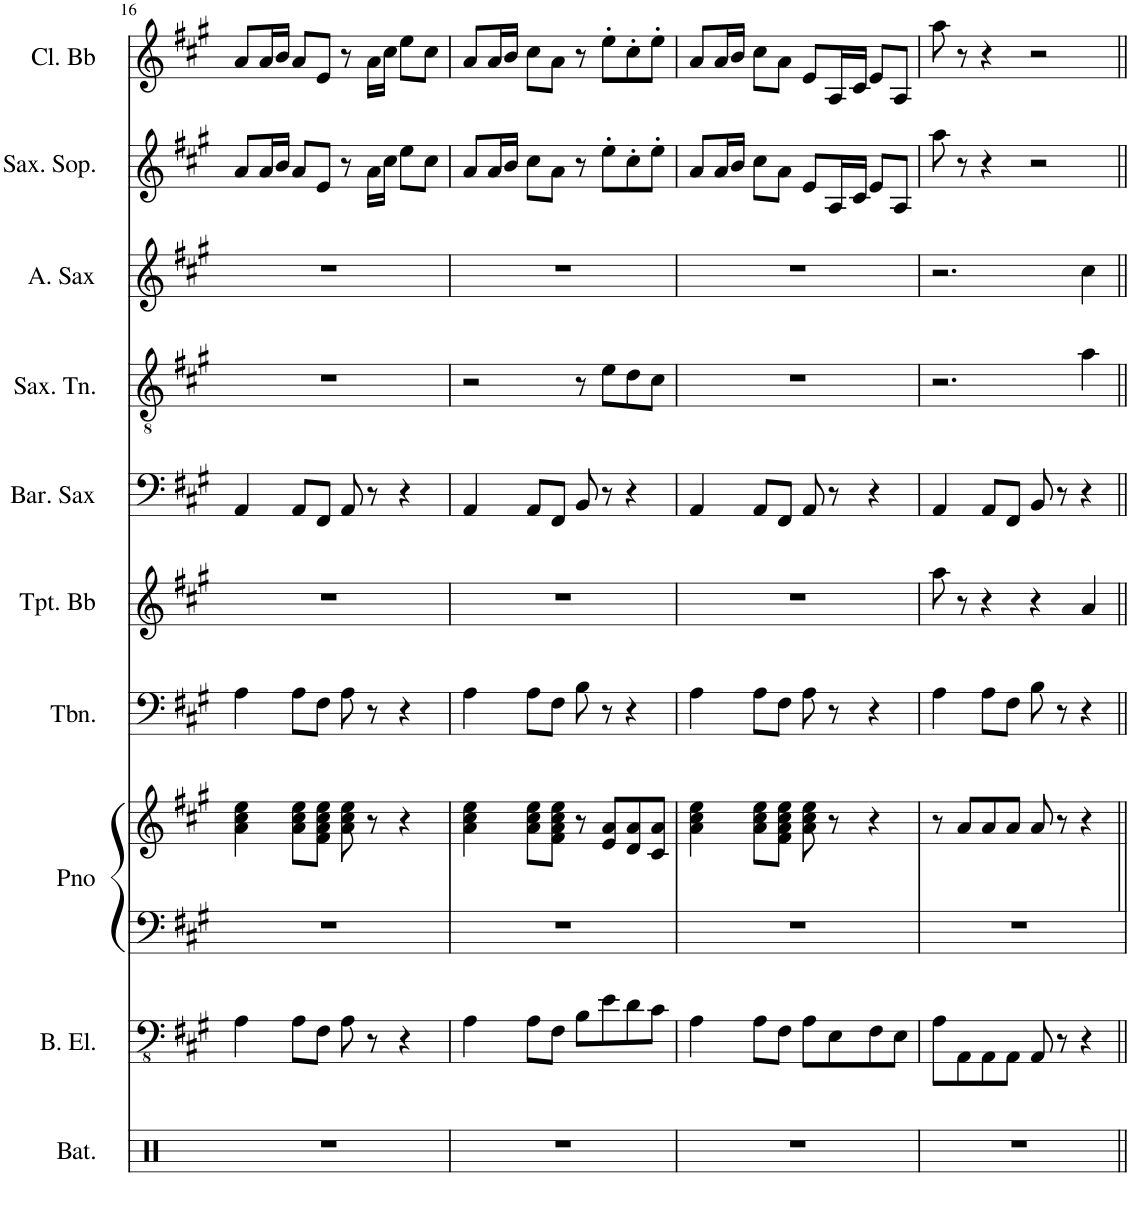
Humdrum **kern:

**kern	**kern	**kern	**kern	**kern	**kern	**kern	**kern	**kern	**kern	**kern
*part10	*part9	*part8	*part8	*part7	*part6	*part5	*part4	*part3	*part2	*part1
*staff11	*staff10	*staff9	*staff8	*staff7	*staff6	*staff5	*staff4	*staff3	*staff2	*staff1
*I"Bateria	*I"Baixo elétrico	*I"Piano	*	*I"Trombone	*I"Trompete Bb	*I"Saxofone barítono	*I"Saxofone Tenor	*I"Saxofone Alto	*I"Saxofone Soprano	*I"Clarineta Bb
*I'Bat.	*I'B. El.	*I'Pno	*	*I'Tbn.	*I'Tpt. Bb	*	*I'Sax. Tn.	*	*I'Sax. Sop.	*I'Cl. Bb
!!LO:PB:g=z
*clefX	*clefFv4	*clefF4	*clefG2	*clefF4	*clefG2	*clefF4	*clefGv2	*clefG2	*clefG2	*clefG2
*	*	*	*	*	*ITrd1c2	*ITrd12c21	*ITrd8c14	*ITrd5c9	*ITrd1c2	*ITrd1c2
*k[]	*k[f#c#g#]	*k[f#c#g#]	*k[f#c#g#]	*k[f#c#g#]	*k[f#c#g#]	*k[f#c#g#]	*k[f#c#g#]	*k[f#c#g#]	*k[f#c#g#]	*k[f#c#g#]
*M4/4	*M4/4	*M4/4	*M4/4	*M4/4	*M4/4	*M4/4	*M4/4	*M4/4	*M4/4	*M4/4
=16	=16	=16	=16	=16	=16	=16	=16	=16	=16	=16
1r	4AA\	1r	4a\ 4cc#\ 4ee\	4A\	1r	4AA/	1r	1r	8a/L	8a/L
.	.	.	.	.	.	.	.	.	16a/L	16a/L
.	.	.	.	.	.	.	.	.	16b/JJ	16b/JJ
.	8AA\L	.	8a\ 8cc#\ 8ee\L	8A\L	.	8AA/L	.	.	8a/L	8a/L
.	8FF#\J	.	8f#\ 8a\ 8cc#\ 8ee\J	8F#\J	.	8FF#/J	.	.	8e/J	8e/J
.	8AA\	.	8a\ 8cc#\ 8ee\	8A\	.	8AA/	.	.	8r	8r
.	8r	.	8r	8r	.	8r	.	.	16a\LL	16a\LL
.	.	.	.	.	.	.	.	.	16cc#\JJ	16cc#\JJ
.	4r	.	4r	4r	.	4r	.	.	8ee\L	8ee\L
.	.	.	.	.	.	.	.	.	8cc#\J	8cc#\J
=17	=17	=17	=17	=17	=17	=17	=17	=17	=17	=17
1r	4AA\	1r	4a\ 4cc#\ 4ee\	4A\	1r	4AA/	2r	1r	8a/L	8a/L
.	.	.	.	.	.	.	.	.	16a/L	16a/L
.	.	.	.	.	.	.	.	.	16b/JJ	16b/JJ
.	8AA\L	.	8a\ 8cc#\ 8ee\L	8A\L	.	8AA/L	.	.	8cc#\L	8cc#\L
.	8FF#\J	.	8f#\ 8a\ 8cc#\ 8ee\J	8F#\J	.	8FF#/J	.	.	8a\J	8a\J
.	8BB\L	.	8r	8B\	.	8BB/	8r	.	8r	8r
.	8E\	.	8e/ 8a/L	8r	.	8r	8e\L	.	8ee'\L	8ee'\L
.	8D\	.	8d/ 8a/	4r	.	4r	8d\	.	8cc#'\	8cc#'\
.	8C#\J	.	8c#/ 8a/J	.	.	.	8c#\J	.	8ee'\J	8ee'\J
=18	=18	=18	=18	=18	=18	=18	=18	=18	=18	=18
1r	4AA\	1r	4a\ 4cc#\ 4ee\	4A\	1r	4AA/	1r	1r	8a/L	8a/L
.	.	.	.	.	.	.	.	.	16a/L	16a/L
.	.	.	.	.	.	.	.	.	16b/JJ	16b/JJ
.	8AA\L	.	8a\ 8cc#\ 8ee\L	8A\L	.	8AA/L	.	.	8cc#\L	8cc#\L
.	8FF#\J	.	8f#\ 8a\ 8cc#\ 8ee\J	8F#\J	.	8FF#/J	.	.	8a\J	8a\J
.	8AA\L	.	8a\ 8cc#\ 8ee\	8A\	.	8AA/	.	.	8e/L	8e/L
.	8EE\	.	8r	8r	.	8r	.	.	16A/L	16A/L
.	.	.	.	.	.	.	.	.	16c#/JJ	16c#/JJ
.	8FF#\	.	4r	4r	.	4r	.	.	8e/L	8e/L
.	8EE\J	.	.	.	.	.	.	.	8A/J	8A/J
=19	=19	=19	=19	=19	=19	=19	=19	=19	=19	=19
1r	8AA\L	1r	8r	4A\	8aa\	4AA/	2.r	2.r	8aa\	8aa\
.	8AAA\	.	8a/L	.	8r	.	.	.	8r	8r
.	8AAA\	.	8a/	8A\L	4r	8AA/L	.	.	4r	4r
.	8AAA\J	.	8a/J	8F#\J	.	8FF#/J	.	.	.	.
.	8AAA/	.	8a/	8B\	4r	8BB/	.	.	2r	2r
.	8r	.	8r	8r	.	8r	.	.	.	.
.	4r	.	4r	4r	4a/	4r	4a\	4cc#\	.	.
=||	=||	=||	=||	=||	=||	=||	=||	=||	=||	=||
*-	*-	*-	*-	*-	*-	*-	*-	*-	*-	*-
